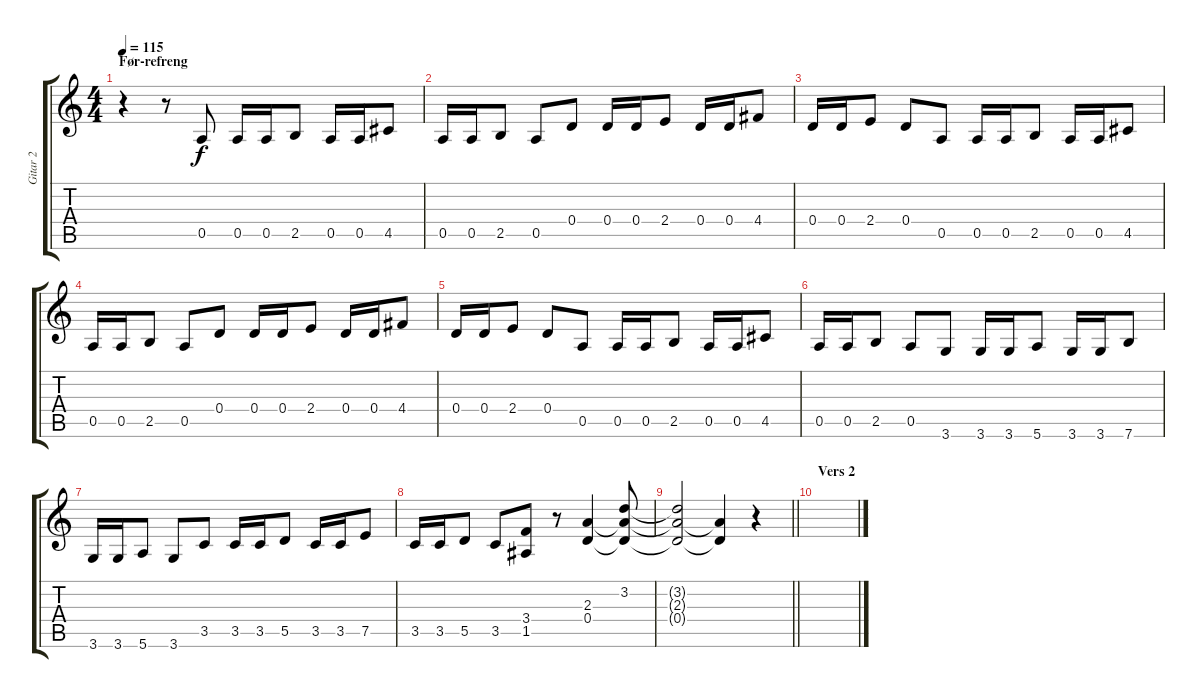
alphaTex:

\track ("Gitar 2" "Gitar 2") {instrument overdrivenguitar}
\staff {score tabs}
\tuning (E4 B3 G3 D3 A2 E2) {hide}
\ts (4 4)
\section ("" "Før-refreng")
\tempo 115
\clef g2
\ks c
r.4{dy f} r.8 0.5.8 0.5.16 0.5.16 2.5.8 0.5.16 0.5.16 4.5.8 |
0.5.16 0.5.16 2.5.8 0.5.8 0.4.8 0.4.16 0.4.16 2.4.8 0.4.16 0.4.16 4.4.8 |
0.4.16 0.4.16 2.4.8 0.4.8 0.5.8 0.5.16 0.5.16 2.5.8 0.5.16 0.5.16 4.5.8 |
0.5.16 0.5.16 2.5.8 0.5.8 0.4.8 0.4.16 0.4.16 2.4.8 0.4.16 0.4.16 4.4.8 |
0.4.16 0.4.16 2.4.8 0.4.8 0.5.8 0.5.16 0.5.16 2.5.8 0.5.16 0.5.16 4.5.8 |
0.5.16 0.5.16 2.5.8 0.5.8 3.6.8 3.6.16 3.6.16 5.6.8 3.6.16 3.6.16 7.6.8 |
3.6.16 3.6.16 5.6.8 3.6.8 3.5.8 3.5.16 3.5.16 5.5.8 3.5.16 3.5.16 7.5.8 |
3.5.16 3.5.16 5.5.8 3.5.8 (3.4 1.5).8 r.8 (2.3 0.4).4 (3.2 2.3{t} 0.4{t}).8 |
\barLineRight lightlight
(3.2{t} 2.3{t} 0.4{t}).2 (2.3{t} 0.4{t}).4 r.4 |
\section ("" "Vers 2")
